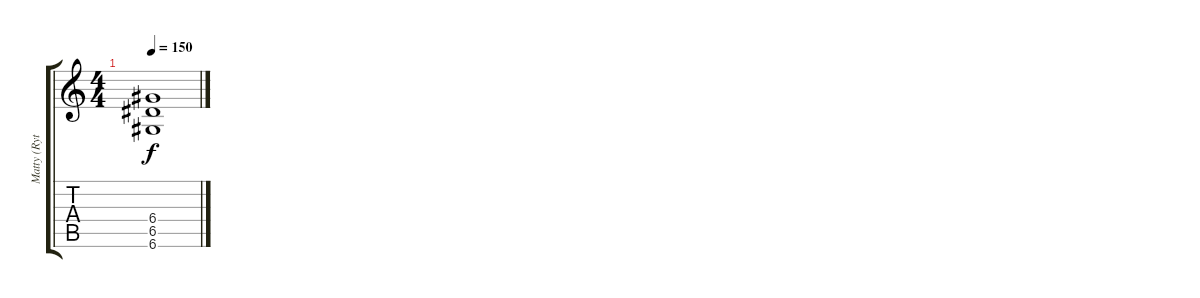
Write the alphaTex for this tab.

\track ("Matty (Rythm)" "Matty (Ryt") {instrument distortionguitar}
\staff {score tabs}
\tuning (E4 B3 G3 D3 A2 D2) {hide}
\ts (4 4)
\tempo 150
\clef g2
\ks c
(6.4{t} 6.5{t} 6.6{t}).1{dy f}
